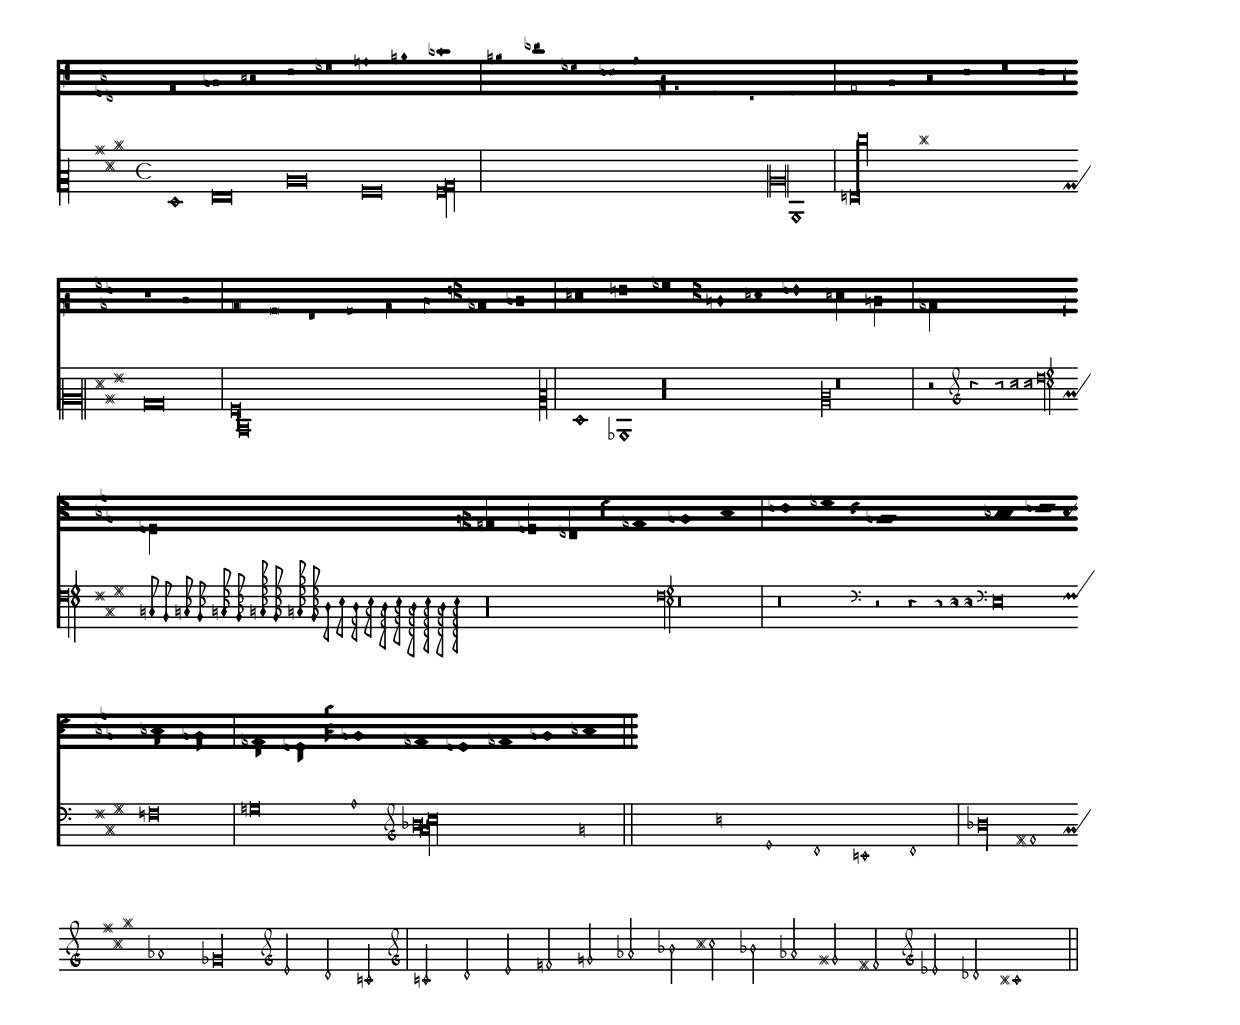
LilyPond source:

%% Do not edit this file; it is automatically
%% generated from LSR http://lsr.dsi.unimi.it
%% This file is in the public domain.
\version "2.13.39"

\header {
  lsrtags = "ancient-notation"

%% Translation of GIT committish: 5160eccb26cee0bfd802d844233e4a8d795a1e94
  texidoces = "
Aquí se muestran muchos de (¿o quizá todos?) los símbolos que
están contemplados por la capacidad de LilyPond para la música
antigua.
"

  doctitlees = "Tipografía de música antigua"


%% Translation of GIT committish: 9a65042d49324f2e3dff18c4b0858def81232eea
  texidocfr ="
Voici comment graver la plupart, sinon tous les symboles que
LilyPond prend en charge en matière de musique ancienne.

"
  doctitlefr = "Gravure de musique ancienne"

  texidoc = "
Shown here are many (all?) of the symbols that are included in
LilyPond's support for ancient notation.



"
  doctitle = "Ancient fonts"
} % begin verbatim

upperStaff = \new VaticanaStaff = "upperStaff" <<
  \context VaticanaVoice <<
    \transpose c c {

      \override NoteHead #'style = #'vaticana.punctum
      \key es \major
      \clef "vaticana-fa2"
      c1 des e f ges

      \override NoteHead #'style = #'vaticana.inclinatum
      a! b ces'
      \bar "|"
      % \break % 1 (8*1)

      \override NoteHead #'style = #'vaticana.quilisma
      b! des'! ges! fes!
      \breathe
      \clef "vaticana-fa1"
      \override NoteHead #'style = #'vaticana.plica
      es d
      \override NoteHead #'style = #'vaticana.reverse.plica
      c d
      \bar "|"
      % \break %2 (8*1)

      \override NoteHead #'style = #'vaticana.punctum.cavum
      es f
      \override NoteHead #'style = #'vaticana.lpes
      g as
      \override NoteHead #'style = #'vaticana.upes
      bes as
      \override NoteHead #'style = #'vaticana.vupes
      g f
      \override NoteHead #'style = #'vaticana.linea.punctum
      \once \override Staff.BarLine #'bar-size = #2.0 \bar "|"
      % \break % 3 (8*1)

      es d
      \override NoteHead #'style = #'vaticana.epiphonus
      c d
      \override NoteHead #'style = #'vaticana.cephalicus
      es f

      \override Staff.KeySignature #'glyph-name-alist = #alteration-medicaea-glyph-name-alist
      \override Staff.Accidental #'glyph-name-alist = #alteration-medicaea-glyph-name-alist
      \override Staff.Custos #'style = #'medicaea
      \override NoteHead #'style = #'medicaea.punctum
      \clef "medicaea-fa2"
      ces des
      \bar "|"
      % \break % 4 (8*1)

      e! f! ges
      \clef "medicaea-do2"
      \override NoteHead #'style = #'medicaea.inclinatum
      a! b! ces'
      \override NoteHead #'style = #'medicaea.virga
      b! a!
      \bar "|"
      % \break % 5 (8*1)

      ges fes
      \clef "medicaea-fa1"
      \override NoteHead #'style = #'medicaea.rvirga
      e des ces

      \override Staff.KeySignature #'glyph-name-alist = #alteration-hufnagel-glyph-name-alist
      \override Staff.Accidental #'glyph-name-alist = #alteration-hufnagel-glyph-name-alist
      \override Staff.Custos #'style = #'hufnagel
      \override NoteHead #'style = #'hufnagel.punctum
      \clef "hufnagel-fa2"
      ces des es
      \bar "|"
      % \break % 6 (8*1)

      fes ges
      \clef "hufnagel-do2"
      \override NoteHead #'style = #'hufnagel.lpes
      as! bes! ces'
      \override NoteHead #'style = #'hufnagel.virga
      bes! as!
      \bar "|"
      % \break % 7 (8*1)

      ges! fes!
      \clef "hufnagel-do-fa"
      \override NoteHead #'style = #'hufnagel.punctum
      es! des ces des! es! fes!
      \bar "||"
      % \break % 8 (8*1)

      s32*1
      % \break % 12 (32*1)
    }
  >>
>>

lowerStaff = \new MensuralStaff = "lowerStaff" <<
  \context MensuralVoice <<
    \transpose c c {

      \key a \major
      cis'1 d'\breve gis'\breve e'\breve \[ e'\longa fis'\longa \]
      \set Staff.forceClef = ##t
      \clef "neomensural-c2"
      cis1
      \bar "|"
      % \break % 2 (16*1)

      \[ g\breve dis''\longa \]
      b\breve \[ a\longa d\longa \]
      \clef "petrucci-c2"
      % \break % 4 (16*1)

      fis1 ces1
      \clef "petrucci-c2"
      r\longa
      \set Staff.forceClef = ##t
      \clef "mensural-c2"
      r\breve
      \bar "|"
      % \break % 5 (8*1)

      r2
      \clef "mensural-g"
      r4 r8 r16 r16
      \override NoteHead #'style = #'mensural
      \override Rest #'style = #'mensural
      \clef "petrucci-f"
      c8 b, c16 b, c32 b, c64 b, c64 b,
      d8 e d16 e d32 e d64 e d64 e
      r\longa
      \set Staff.forceClef = ##t
      \clef "petrucci-f"
      r\breve
      \bar "|"
      % \break % 6 (8*1)

      r\breve
      \clef "mensural-f"
      r2 r4 r8 r16 r16

      \set Staff.forceClef = ##t
      \clef "mensural-f"
      e\breve f g a1
      \clef "mensural-g"
      % \break % 7 (8*1)

      \[ bes'!\longa a'!\longa c''!\longa \]
      e'1 d' c' d' \bar "|"
      \bar "|"
      % \break % 9 (16*1)

      bes'!\longa fis'!1 as'!1 ges'!\longa % lig
      \set Staff.forceClef = ##t
      \clef "mensural-g"
      e'2 d' c' \bar "|"
      % \break % 11 (16*1)

      \set Staff.forceClef = ##t
      \clef "petrucci-g"
      c'2 d' e' f'
      \clef "petrucci-g"
      g' as'! bes'! cis''!
      bes'! as'! gis'! fis'!
      \set Staff.forceClef = ##t
      \clef "mensural-g"
      es'! des'! cis'!1 \bar "||"
      % \break % 12 (8*1)
    }
  >>
>>

\paper {
  line-thickness = #(/ staff-space 5.0)
}

\score {
  <<
    \upperStaff
    \lowerStaff
  >>
  \layout {
    indent = 0.0
    line-width = 17.25\cm
    \context {
      \Score
      timing = ##f
    }
    \context {
      \MensuralVoice
      \override NoteHead #'style = #'neomensural
      \override Rest #'style = #'neomensural
      \override Stem #'flag-style = #'mensural
      \override Stem #'thickness = #1.0
    }
    \context {
      \MensuralStaff
      \revert  BarLine #'transparent
      \override KeySignature #'glyph-name-alist = #alteration-mensural-glyph-name-alist
      clefGlyph = #"clefs.petrucci.c2"
    }
    \context {
      \VaticanaStaff
      \revert  BarLine #'transparent
      \override StaffSymbol #'thickness = #2.0
      \override KeySignature #'glyph-name-alist = #alteration-vaticana-glyph-name-alist
      \override Custos #'neutral-position = #4
    }
  }
}

